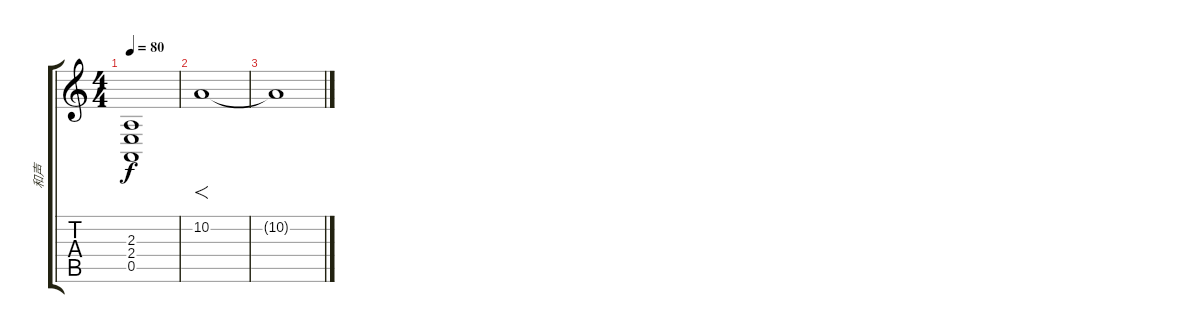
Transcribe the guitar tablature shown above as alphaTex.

\track ("和声" "和声") {instrument stringensemble1}
\staff {score tabs}
\tuning (E4 B3 G3 D3 A2 E2) {hide}
\ts (4 4)
\tempo 80
\clef g2
\ks c
(2.3 2.4 0.5).1{dy f} |
10.2.1{f} |
10.2{t}.1
